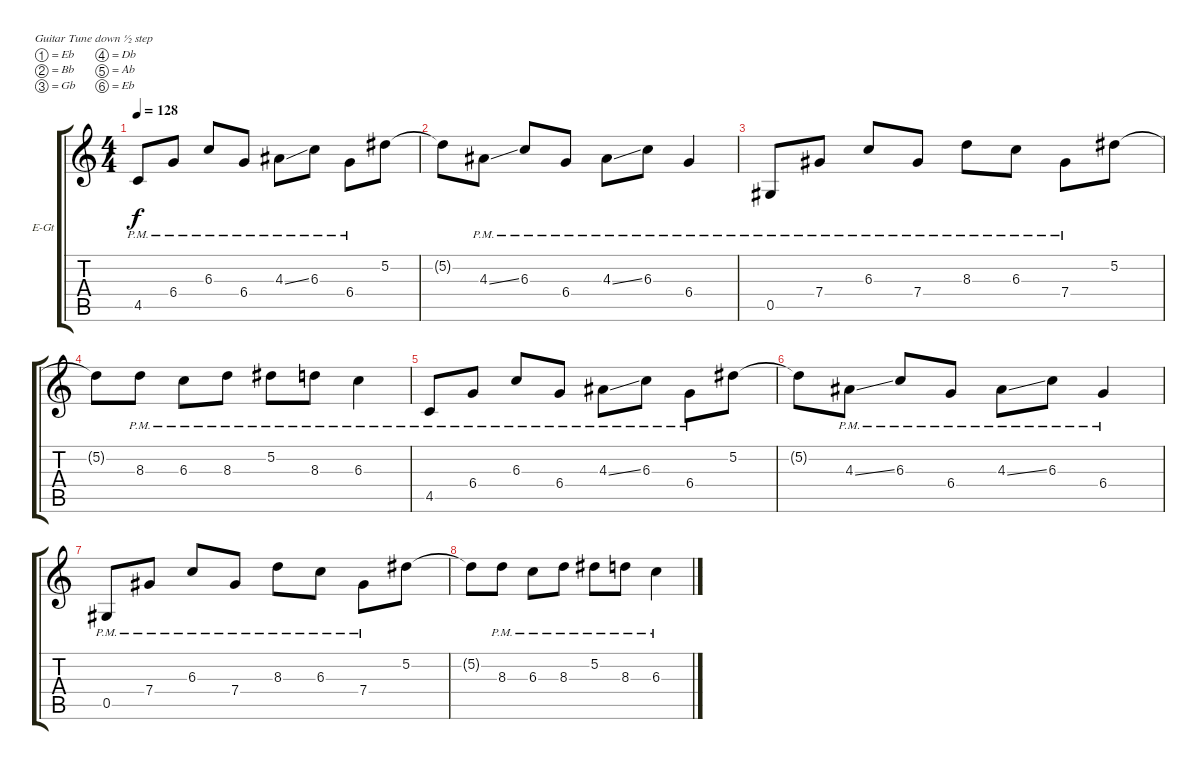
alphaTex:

\bracketExtendMode groupsimilarinstruments
\firstSystemTrackNameOrientation horizontal
\otherSystemsTrackNameOrientation horizontal
\track ("Òô¹ì 1" "E-Gt") {instrument electricguitarclean}
\staff {score tabs}
\tuning (Eb4 Bb3 Gb3 Db3 Ab2 Eb2)
\ts (4 4)
\tempo 128
\clef g2
\ks c
4.5{pm}.8{dy f} 6.4{pm}.8 6.3{pm}.8 6.4{pm}.8 4.3{ss pm}.8 6.3{pm}.8 6.4{pm}.8 5.2.8 |
5.2{t}.8 4.3{ss pm}.8 6.3{pm}.8 6.4{pm}.8 4.3{ss pm}.8 6.3{pm}.8 6.4{pm}.4 |
0.5{pm}.8 7.4{pm}.8 6.3{pm}.8 7.4{pm}.8 8.3{pm}.8 6.3{pm}.8 7.4{pm}.8 5.2.8 |
5.2{t}.8 8.3{pm}.8 6.3{pm}.8 8.3{pm}.8 5.2{pm}.8 8.3{pm}.8 6.3{pm}.4 |
4.5{pm}.8 6.4{pm}.8 6.3{pm}.8 6.4{pm}.8 4.3{ss pm}.8 6.3{pm}.8 6.4{pm}.8 5.2.8 |
5.2{t}.8 4.3{ss pm}.8 6.3{pm}.8 6.4{pm}.8 4.3{ss pm}.8 6.3{pm}.8 6.4{pm}.4 |
0.5{pm}.8 7.4{pm}.8 6.3{pm}.8 7.4{pm}.8 8.3{pm}.8 6.3{pm}.8 7.4{pm}.8 5.2.8 |
5.2{t}.8 8.3{pm}.8 6.3{pm}.8 8.3{pm}.8 5.2{pm}.8 8.3{pm}.8 6.3{pm}.4
